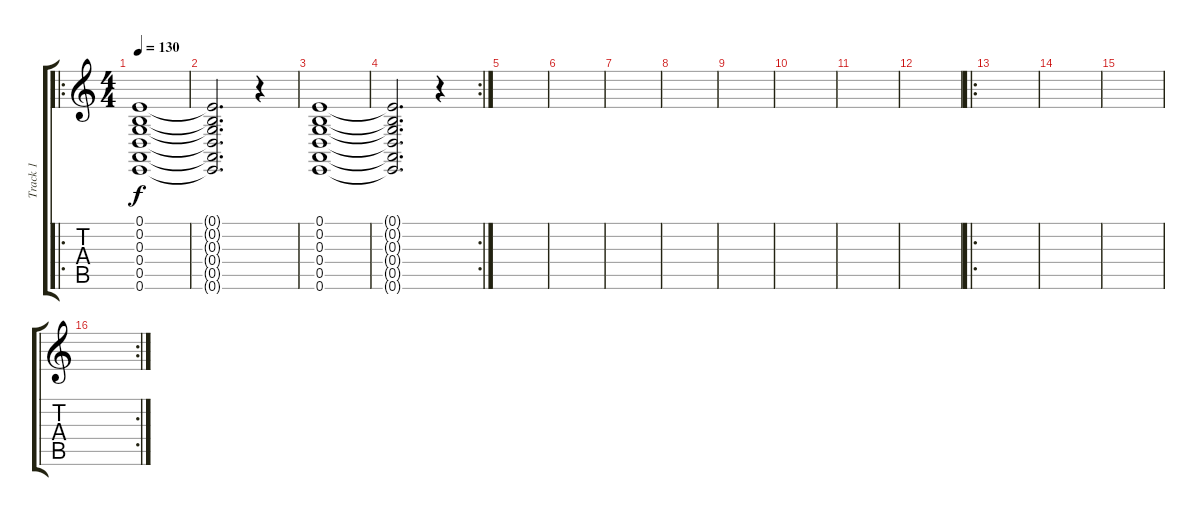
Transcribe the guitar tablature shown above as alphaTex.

\track ("Track 1" "Track 1") {instrument seashore}
\staff {score tabs}
\tuning (E4 B3 G3 D3 A2 E2) {hide}
\ro
\ts (4 4)
\tempo 130
\clef g2
\ks c
(0.1 0.2 0.3 0.4 0.5 0.6).1{dy f} |
(0.1{t} 0.2{t} 0.3{t} 0.4{t} 0.5{t} 0.6{t}).2{d} r.4 |
(0.1 0.2 0.3 0.4 0.5 0.6).1 |
\rc 2
(0.1{t} 0.2{t} 0.3{t} 0.4{t} 0.5{t} 0.6{t}).2{d} r.4 |
|
|
|
|
|
|
|
|
\ro
|
|
|
\rc 2
